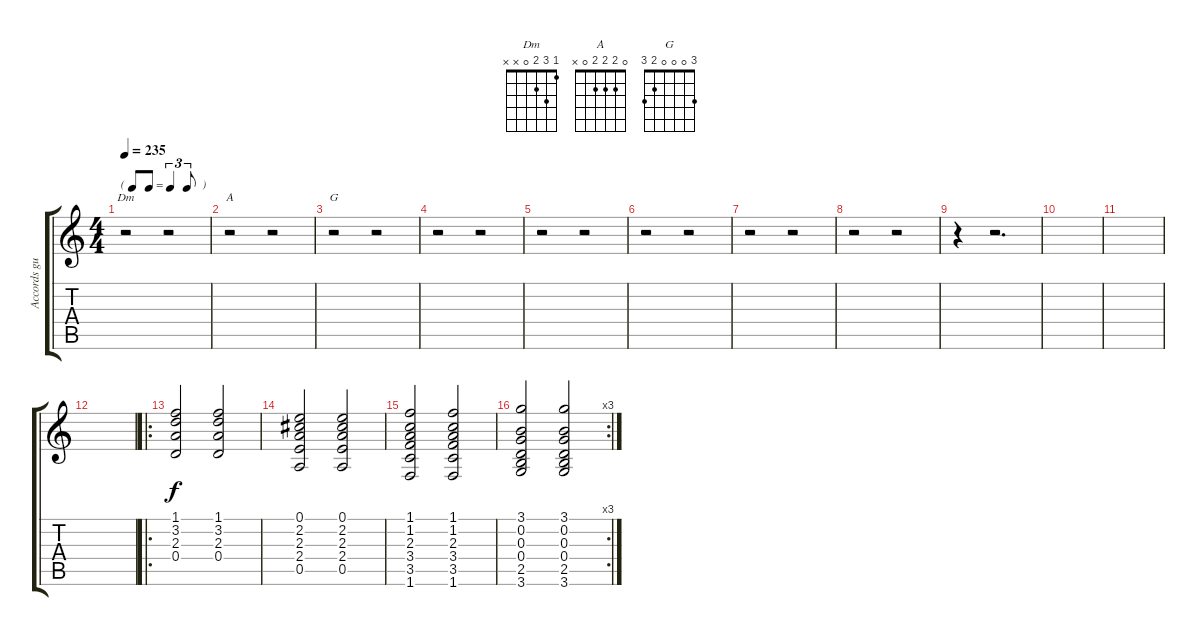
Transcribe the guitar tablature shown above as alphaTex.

\track ("Accords guitare" "Accords gu") {instrument acousticguitarnylon}
\staff {score tabs}
\tuning (E4 B3 G3 D3 A2 E2) {hide}
\chord ("Dm" 1 3 2 0 x x)
\chord ("A" 0 2 2 2 0 x)
\chord ("G" 3 0 0 0 2 3)
\ts (4 4)
\tf triplet8th
\tempo 235
\clef g2
\ks c
r.2{ch "Dm" dy f} r.2 |
r.2{ch "A"} r.2 |
r.2{ch "G"} r.2 |
r.2 r.2 |
r.2 r.2 |
r.2 r.2 |
r.2 r.2 |
r.2 r.2 |
r.4 r.2{d} |
|
|
|
\ro
(1.1 3.2 2.3 0.4).2 (1.1 3.2 2.3 0.4).2 |
(0.1 2.2 2.3 2.4 0.5).2 (0.1 2.2 2.3 2.4 0.5).2 |
(1.1 1.2 2.3 3.4 3.5 1.6).2 (1.1 1.2 2.3 3.4 3.5 1.6).2 |
\rc 3
(3.1 0.2 0.3 0.4 2.5 3.6).2 (3.1 0.2 0.3 0.4 2.5 3.6).2
